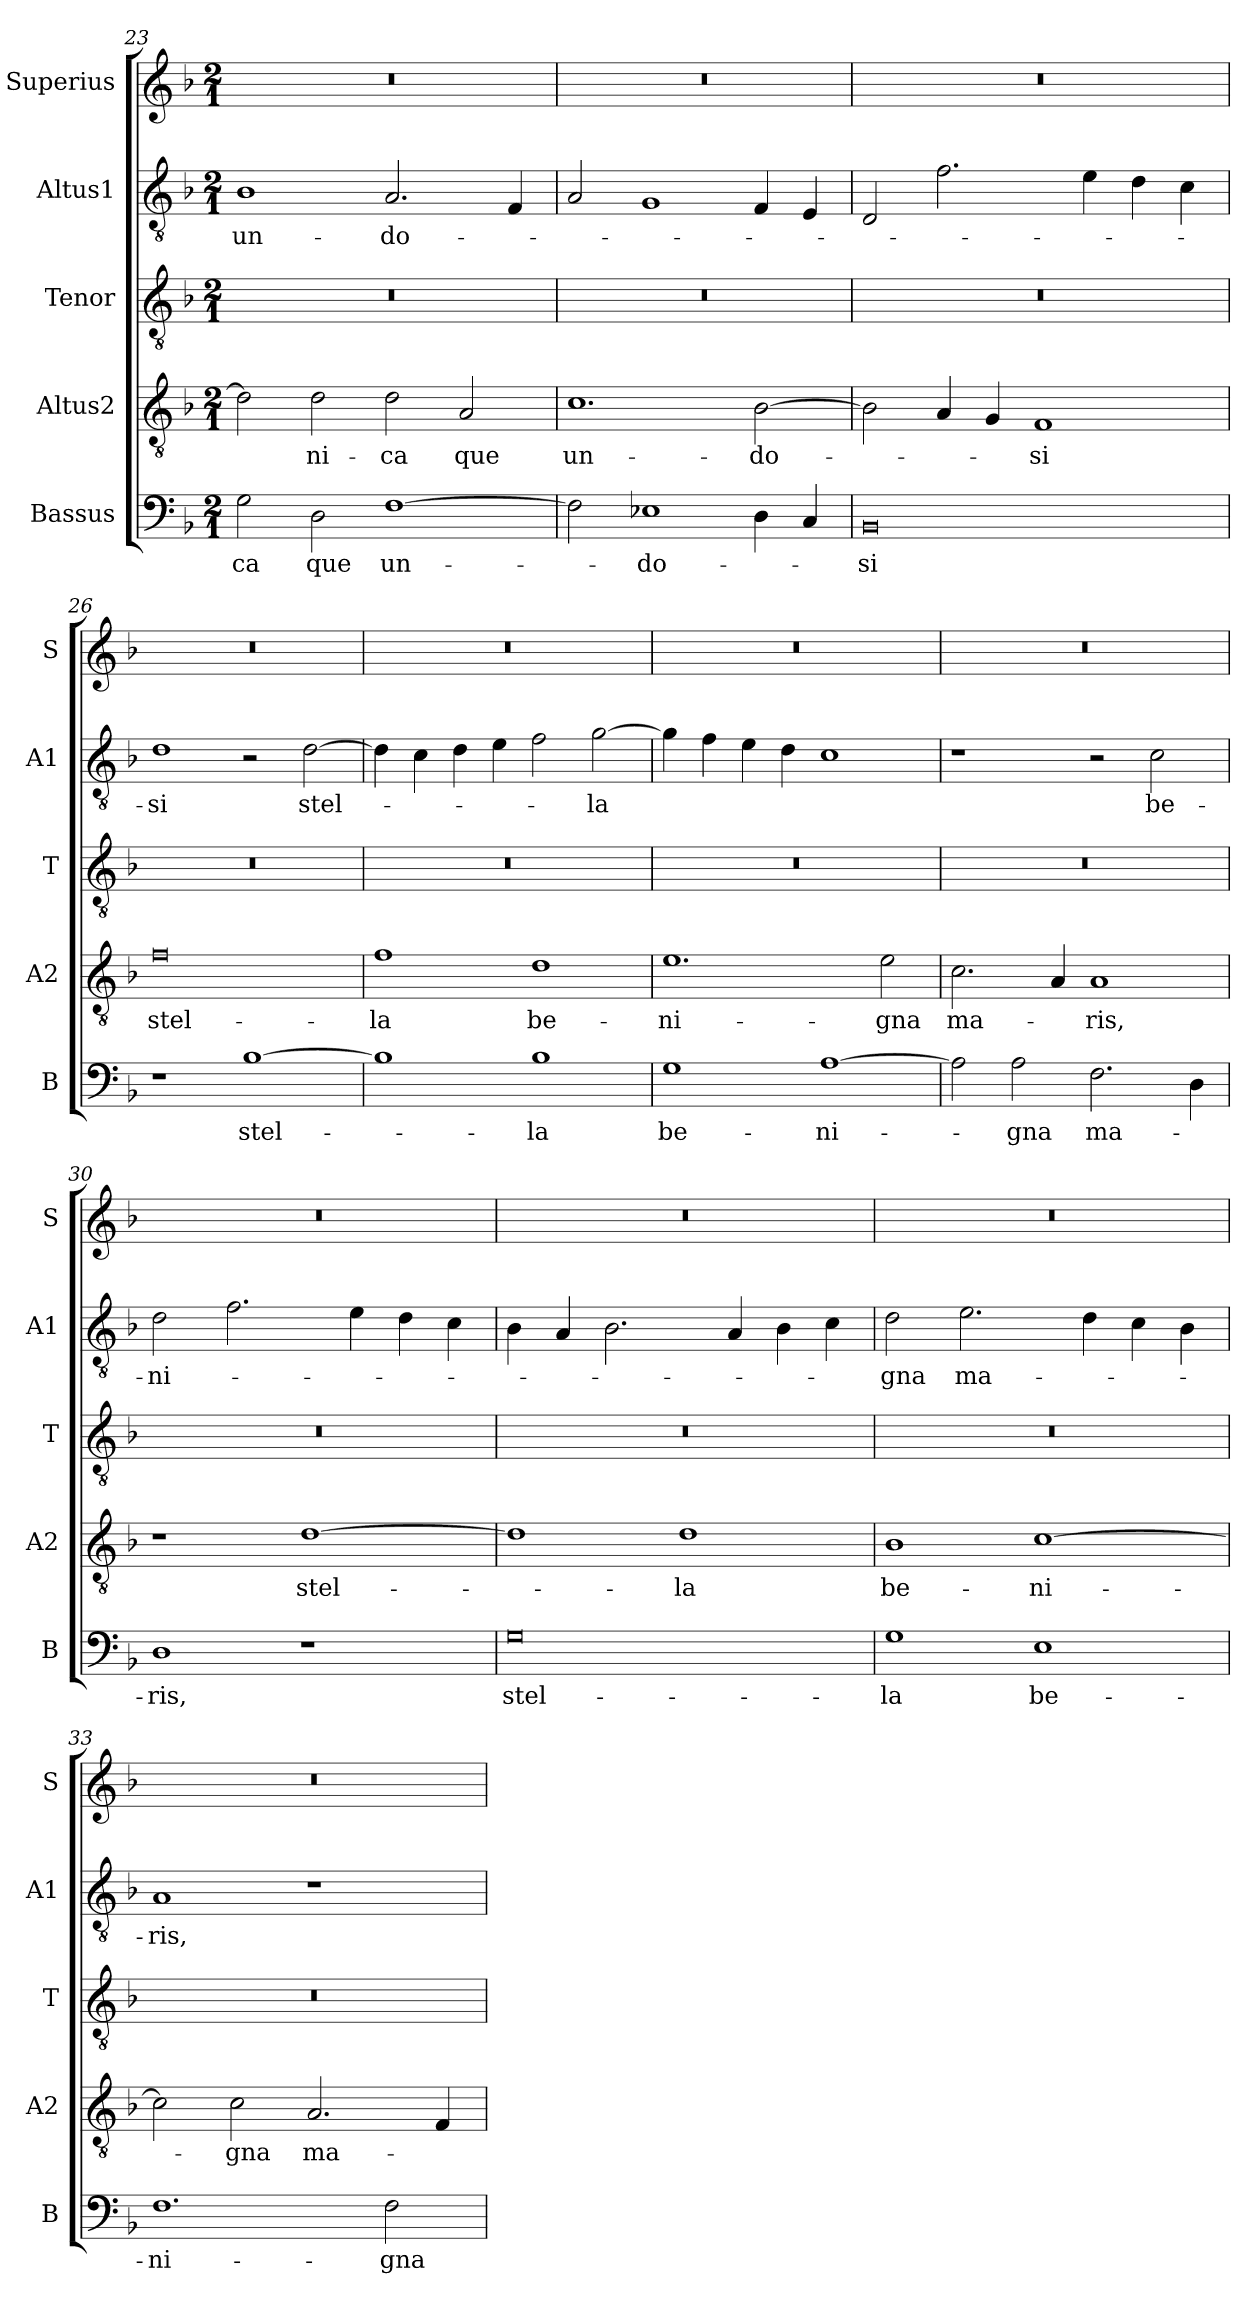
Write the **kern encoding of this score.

**kern	**text	**kern	**text	**kern	**kern	**text	**kern
*part5	*part5	*part4	*part4	*part3	*part2	*part2	*part1
*staff5	*staff5	*staff4	*staff4	*staff3	*staff2	*staff2	*staff1
*I"Bassus	*	*I"Altus2	*	*I"Tenor	*I"Altus1	*	*I"Superius
*I'B	*	*I'A2	*	*I'T	*I'A1	*	*I'S
*clefF4	*	*clefGv2	*	*clefGv2	*clefGv2	*	*clefG2
*k[b-]	*	*k[b-]	*	*k[b-]	*k[b-]	*	*k[b-]
*M2/1	*	*M2/1	*	*M2/1	*M2/1	*	*M2/1
=23	=23	=23	=23	=23	=23	=23	=23
2G\	-ca	2d\]	.	0r	1B-	un-	0r
2D\	que	2d\	-ni-	.	.	.	.
[1F	un-	2d\	-ca	.	2.A/	-do-	.
.	.	2A/	que	.	.	.	.
.	.	.	.	.	4F/	.	.
=24	=24	=24	=24	=24	=24	=24	=24
2F\]	.	1.c	un-	0r	2A/	.	0r
1E-X	-do-	.	.	.	1G	.	.
4D\	.	[2B-\	-do-	.	4F/	.	.
4C/	.	.	.	.	4E/	.	.
=25	=25	=25	=25	=25	=25	=25	=25
0BB-	-si	2B-\]	.	0r	2D/	.	0r
.	.	4A/	.	.	2.f\	.	.
.	.	4G/	.	.	.	.	.
.	.	1F	-si	.	.	.	.
.	.	.	.	.	4e\	.	.
.	.	.	.	.	4d\	.	.
.	.	.	.	.	4c\	.	.
=26	=26	=26	=26	=26	=26	=26	=26
1r	.	0f	stel-	0r	1d	-si	0r
[1B-	stel-	.	.	.	2r	.	.
.	.	.	.	.	[2d\	stel-	.
=27	=27	=27	=27	=27	=27	=27	=27
1B-]	.	1f	-la	0r	4d\]	.	0r
.	.	.	.	.	4c\	.	.
.	.	.	.	.	4d\	.	.
.	.	.	.	.	4e\	.	.
1B-	-la	1d	be-	.	2f\	.	.
.	.	.	.	.	[2g\	-la	.
=28	=28	=28	=28	=28	=28	=28	=28
1G	be-	1.e	-ni-	0r	4g\]	.	0r
.	.	.	.	.	4f\	.	.
.	.	.	.	.	4e\	.	.
.	.	.	.	.	4d\	.	.
[1A	-ni-	.	.	.	1c	.	.
.	.	2e\	-gna	.	.	.	.
=29	=29	=29	=29	=29	=29	=29	=29
2A\]	.	2.c\	ma-	0r	1r	.	0r
2A\	-gna	.	.	.	.	.	.
.	.	4A/	.	.	.	.	.
2.F\	ma-	1A	-ris,	.	2r	.	.
.	.	.	.	.	2c\	be-	.
4D\	.	.	.	.	.	.	.
=30	=30	=30	=30	=30	=30	=30	=30
1D	-ris,	1r	.	0r	2d\	-ni-	0r
.	.	.	.	.	2.f\	.	.
1r	.	[1d	stel-	.	.	.	.
.	.	.	.	.	4e\	.	.
.	.	.	.	.	4d\	.	.
.	.	.	.	.	4c\	.	.
=31	=31	=31	=31	=31	=31	=31	=31
0G	stel-	1d]	.	0r	4B-\	.	0r
.	.	.	.	.	4A/	.	.
.	.	.	.	.	2.B-\	.	.
.	.	1d	-la	.	.	.	.
.	.	.	.	.	4A/	.	.
.	.	.	.	.	4B-\	.	.
.	.	.	.	.	4c\	.	.
=32	=32	=32	=32	=32	=32	=32	=32
1G	-la	1B-	be-	0r	2d\	-gna	0r
.	.	.	.	.	2.e\	ma-	.
1E	be-	[1c	-ni-	.	.	.	.
.	.	.	.	.	4d\	.	.
.	.	.	.	.	4c\	.	.
.	.	.	.	.	4B-\	.	.
=33	=33	=33	=33	=33	=33	=33	=33
1.F	-ni-	2c\]	.	0r	1A	-ris,	0r
.	.	2c\	-gna	.	.	.	.
.	.	2.A/	ma-	.	1r	.	.
2F\	-gna	.	.	.	.	.	.
.	.	4F/	.	.	.	.	.
=	=	=	=	=	=	=	=
*-	*-	*-	*-	*-	*-	*-	*-
